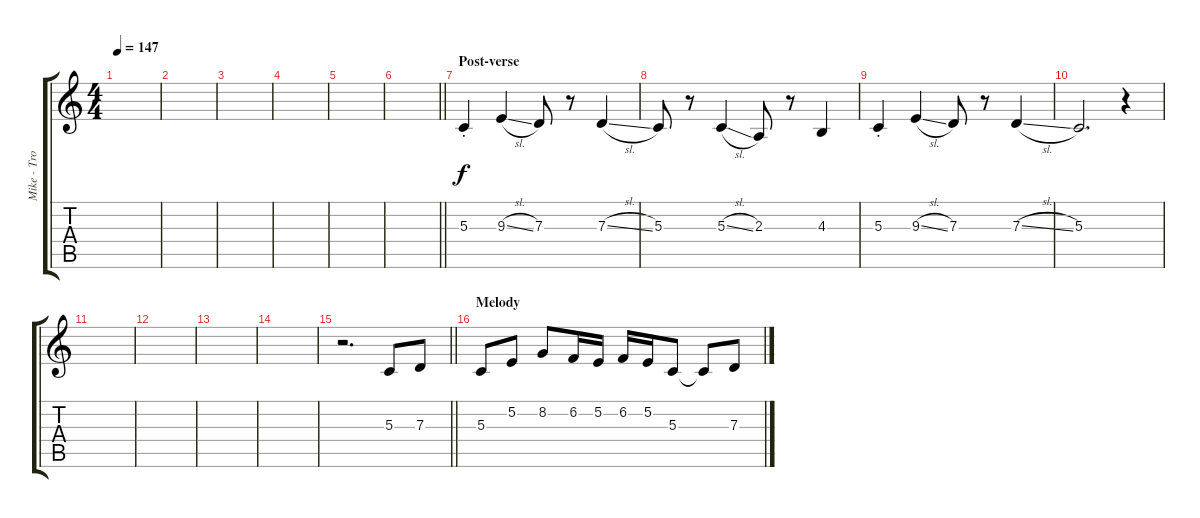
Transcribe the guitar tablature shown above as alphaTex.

\track ("Mike - Trombone" "Mike - Tro") {instrument trombone}
\staff {score tabs}
\tuning (E4 B3 G3 D3 A2 E2) {hide}
\ts (4 4)
\tempo 147
\clef g2
\ks c
|
|
|
|
|
\barLineRight lightlight
|
\section ("" "Post-verse")
5.3{st}.4 9.3{sl}.4 7.3.8 r.8 7.3{sl}.4 |
5.3.8 r.8 5.3{sl}.4 2.3.8 r.8 4.3.4 |
5.3{st}.4 9.3{sl}.4 7.3.8 r.8 7.3{sl}.4 |
5.3.2{d} r.4 |
|
|
|
|
\barLineRight lightlight
r.2{d} 5.3.8 7.3.8 |
\section ("" "Melody")
5.3.8 5.2.8 8.2.8 6.2.16 5.2.16 6.2.16 5.2.16 5.3.8 5.3{t}.8 7.3.8
